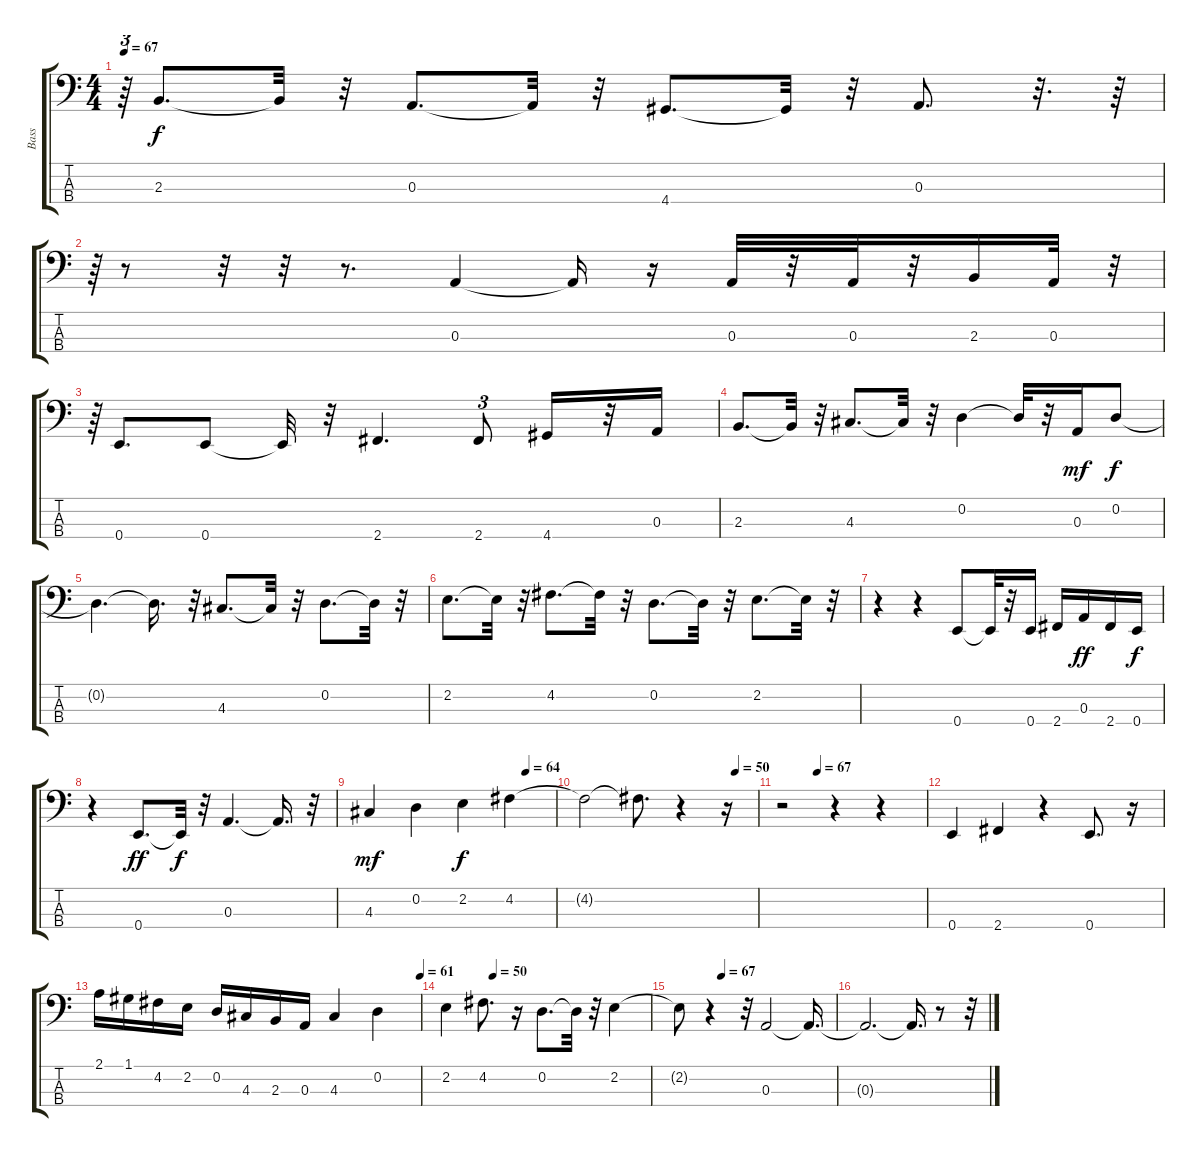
\track ("Bass" "Bass") {instrument electricbassfinger}
\staff {score tabs}
\tuning (G2 D2 A1 E1) {hide}
\ts (4 4)
\tempo 67
\clef f4
\ks c
r.64{tu (3 2) dy f} 2.3.8{d} 2.3{t}.32 r.32 0.3.8{d} 0.3{t}.32 r.32 4.4.8{d} 4.4{t}.32 r.32 0.3.8{d} r.32{d} r.64 |
r.64{tu (3 2)} r.8 r.32 r.32 r.8{d} 0.3.4 0.3{t}.16 r.16 0.3.32 r.32 0.3.32 r.32 2.3.16 0.3.32 r.32{tu (3 2)} |
r.64{tu (3 2)} 0.4.8{d} 0.4.8 0.4{t}.32 r.32 2.4.4{d} 2.4.8{tu (3 2)} 4.4.16 r.32 0.3.16 |
2.3.8{d} 2.3{t}.32 r.32 4.3.8{d} 4.3{t}.32 r.32 0.2.4 0.2{t}.32 r.32 0.3.16{dy mf} 0.2.8{dy f} |
0.2{t}.4{d} 0.2{t}.16{d} r.32 4.3.8{d} 4.3{t}.32 r.32 0.2.8{d} 0.2{t}.32 r.32 |
2.2.8{d} 2.2{t}.32 r.32 4.2.8{d} 4.2{t}.32 r.32 0.2.8{d} 0.2{t}.32 r.32 2.2.8{d} 2.2{t}.32 r.32 |
r.4 r.4 0.4.8 0.4{t}.32 r.32 0.4.16 2.4.16 0.3.16{dy ff} 2.4.16 0.4.16{dy f} |
r.4 0.4.8{d dy ff} 0.4{t}.32{dy f} r.32 0.3.4{d} 0.3{t}.16{d} r.32 |
\tempo (64 0.84375)
4.3.4{dy mf} 0.2.4 2.2.4{dy f} 4.2.4 |
\tempo (50 0.875)
4.2{t}.2 4.2{t}.8{d} r.4 r.16 |
\tempo (67 0.25)
r.2 r.4 r.4 |
0.4.4 2.4.4 r.4 0.4.8{d} r.16 |
\tempo (61 1.0010416666666666)
2.1.16 1.1.16 4.2.16 2.2.16 0.2.16 4.3.16 2.3.16 0.3.16 4.3.4 0.2.4 |
\tempo (50 0.234375)
2.2.4 4.2.8{d} r.16 0.2.8{d} 0.2{t}.32 r.32 2.2.4 |
\tempo (67 0.275)
2.2{t}.8 r.4 r.32 0.3.2 0.3{t}.16{d} |
0.3{t}.2{d} 0.3{t}.16{d} r.8 r.32
